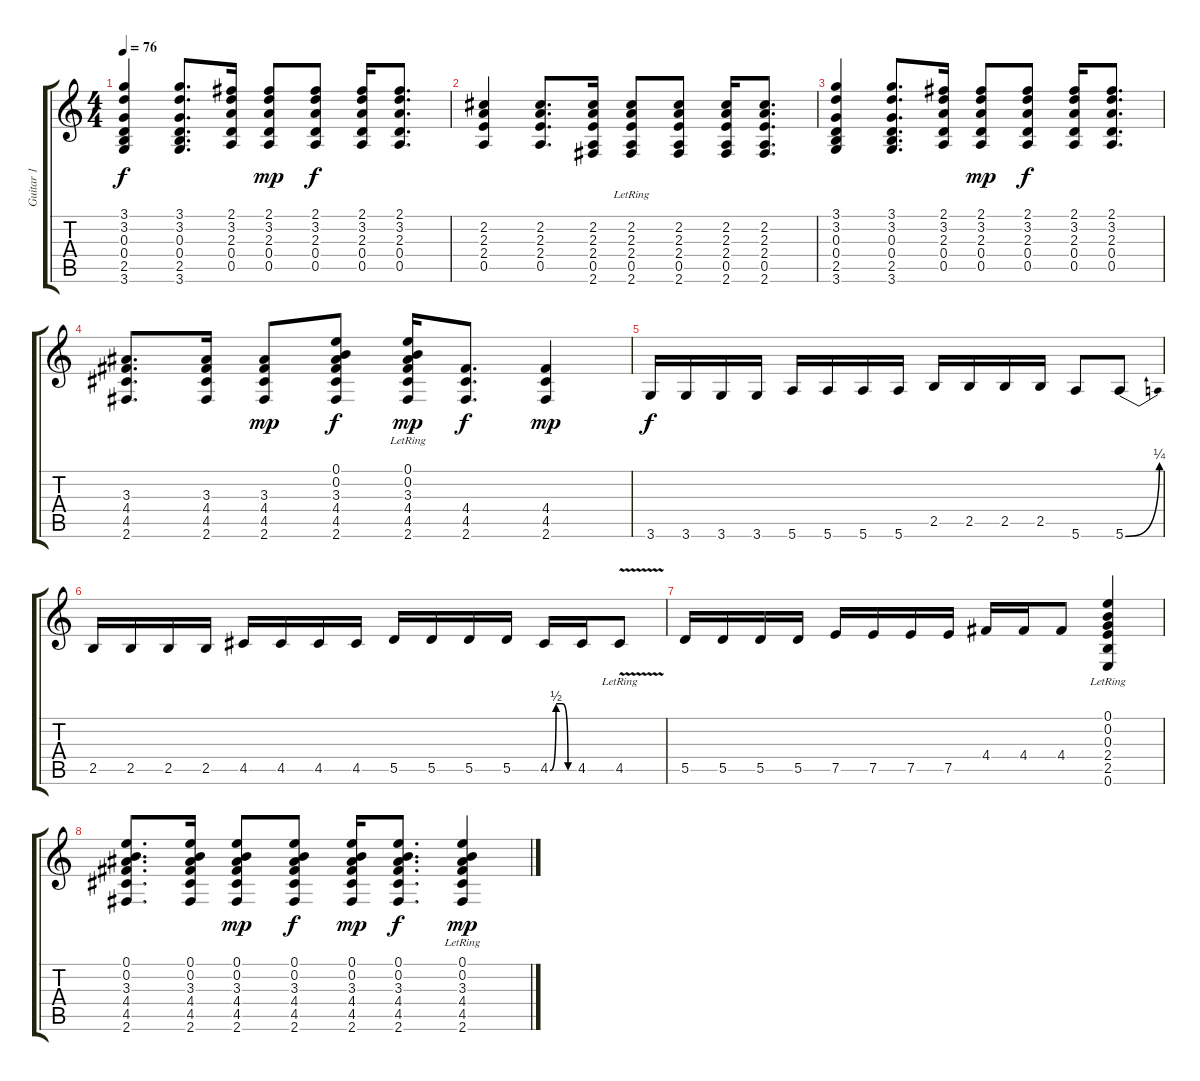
\track ("Guitar 1" "Guitar 1") {instrument electricguitarclean}
\staff {score tabs}
\tuning (E4 B3 G3 D3 A2 E2) {hide}
\ts (4 4)
\tempo 76
\clef g2
\ks c
(3.1 3.2 0.3 0.4 2.5 3.6).4{dy f} (3.1 3.2 0.3 0.4 2.5 3.6).8{d} (2.1 3.2 2.3 0.4 0.5).16 (2.1 3.2 2.3 0.4 0.5).8{dy mp} (2.1 3.2 2.3 0.4 0.5).8{dy f} (2.1 3.2 2.3 0.4 0.5).16 (2.1 3.2 2.3 0.4 0.5).8{d} |
(2.2 2.3 2.4 0.5).4 (2.2 2.3 2.4 0.5).8{d} (2.2 2.3 2.4 0.5 2.6).16 (2.2{lr} 2.3{lr} 2.4{lr} 0.5{lr} 2.6{lr}).8 (2.2 2.3 2.4 0.5 2.6).8 (2.2 2.3 2.4 0.5 2.6).16 (2.2 2.3 2.4 0.5 2.6).8{d} |
(3.1 3.2 0.3 0.4 2.5 3.6).4 (3.1 3.2 0.3 0.4 2.5 3.6).8{d} (2.1 3.2 2.3 0.4 0.5).16 (2.1 3.2 2.3 0.4 0.5).8{dy mp} (2.1 3.2 2.3 0.4 0.5).8{dy f} (2.1 3.2 2.3 0.4 0.5).16 (2.1 3.2 2.3 0.4 0.5).8{d} |
(3.3 4.4 4.5 2.6).8{d} (3.3 4.4 4.5 2.6).16 (3.3 4.4 4.5 2.6).8{dy mp} (0.1 0.2 3.3 4.4 4.5 2.6).8{dy f} (0.1 0.2{lr} 3.3 4.4{lr} 4.5 2.6{lr}).16{dy mp} (4.4 4.5 2.6).8{d dy f} (4.4 4.5 2.6).4{dy mp} |
3.6.16{dy f} 3.6.16 3.6.16 3.6.16 5.6.16 5.6.16 5.6.16 5.6.16 2.5.16 2.5.16 2.5.16 2.5.16 5.6.8 5.6{be (bend 0 0 60 1)}.8 |
2.5.16 2.5.16 2.5.16 2.5.16 4.5.16 4.5.16 4.5.16 4.5.16 5.5.16 5.5.16 5.5.16 5.5.16 4.5{be (custom 0 0 15 2 30 2 45 0 60 0)}.16 4.5.16 4.5{v lr}.8 |
5.5.16 5.5.16 5.5.16 5.5.16 7.5.16 7.5.16 7.5.16 7.5.16 4.4.16 4.4.16 4.4.8 (0.1 0.2 0.3 2.4 2.5 0.6{lr}).4 |
(0.1 0.2 3.3 4.4 4.5 2.6).8{d} (0.1 0.2 3.3 4.4 4.5 2.6).16 (0.1 0.2 3.3 4.4 4.5 2.6).8{dy mp} (0.1 0.2 3.3 4.4 4.5 2.6).8{dy f} (0.1 0.2 3.3 4.4 4.5 2.6).16{dy mp} (0.1 0.2 3.3 4.4 4.5 2.6).8{d dy f} (0.1{lr} 0.2{lr} 3.3{lr} 4.4{lr} 4.5{lr} 2.6{lr}).4{dy mp}
